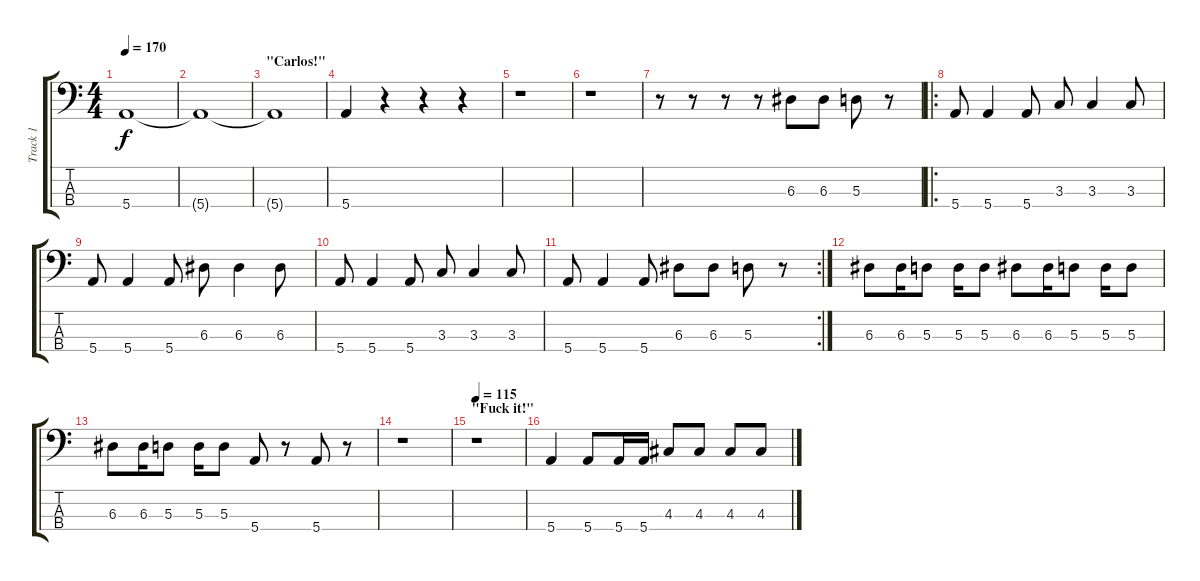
\track ("Track 1" "Track 1") {instrument electricbasspick}
\staff {score tabs}
\tuning (G2 D2 A1 E1) {hide}
\ts (4 4)
\tempo 170
\clef f4
\ks c
5.4{t}.1{dy f} |
5.4{t}.1 |
\section ("" "\"Carlos!\"")
5.4{t}.1 |
5.4.4 r.4 r.4 r.4 |
r.1 |
r.1 |
r.8 r.8 r.8 r.8 6.3.8 6.3.8 5.3.8 r.8 |
\ro
5.4.8 5.4.4 5.4.8 3.3.8 3.3.4 3.3.8 |
5.4.8 5.4.4 5.4.8 6.3.8 6.3.4 6.3.8 |
5.4.8 5.4.4 5.4.8 3.3.8 3.3.4 3.3.8 |
\rc 2
5.4.8 5.4.4 5.4.8 6.3.8 6.3.8 5.3.8 r.8 |
6.3.8 6.3.16 5.3.8 5.3.16 5.3.8 6.3.8 6.3.16 5.3.8 5.3.16 5.3.8 |
6.3.8 6.3.16 5.3.8 5.3.16 5.3.8 5.4.8 r.8 5.4.8 r.8 |
r.1 |
\section ("" "\"Fuck it!\"")
\tempo 115
r.1 |
5.4.4 5.4.8 5.4.16 5.4.16 4.3.8 4.3.8 4.3.8 4.3.8
